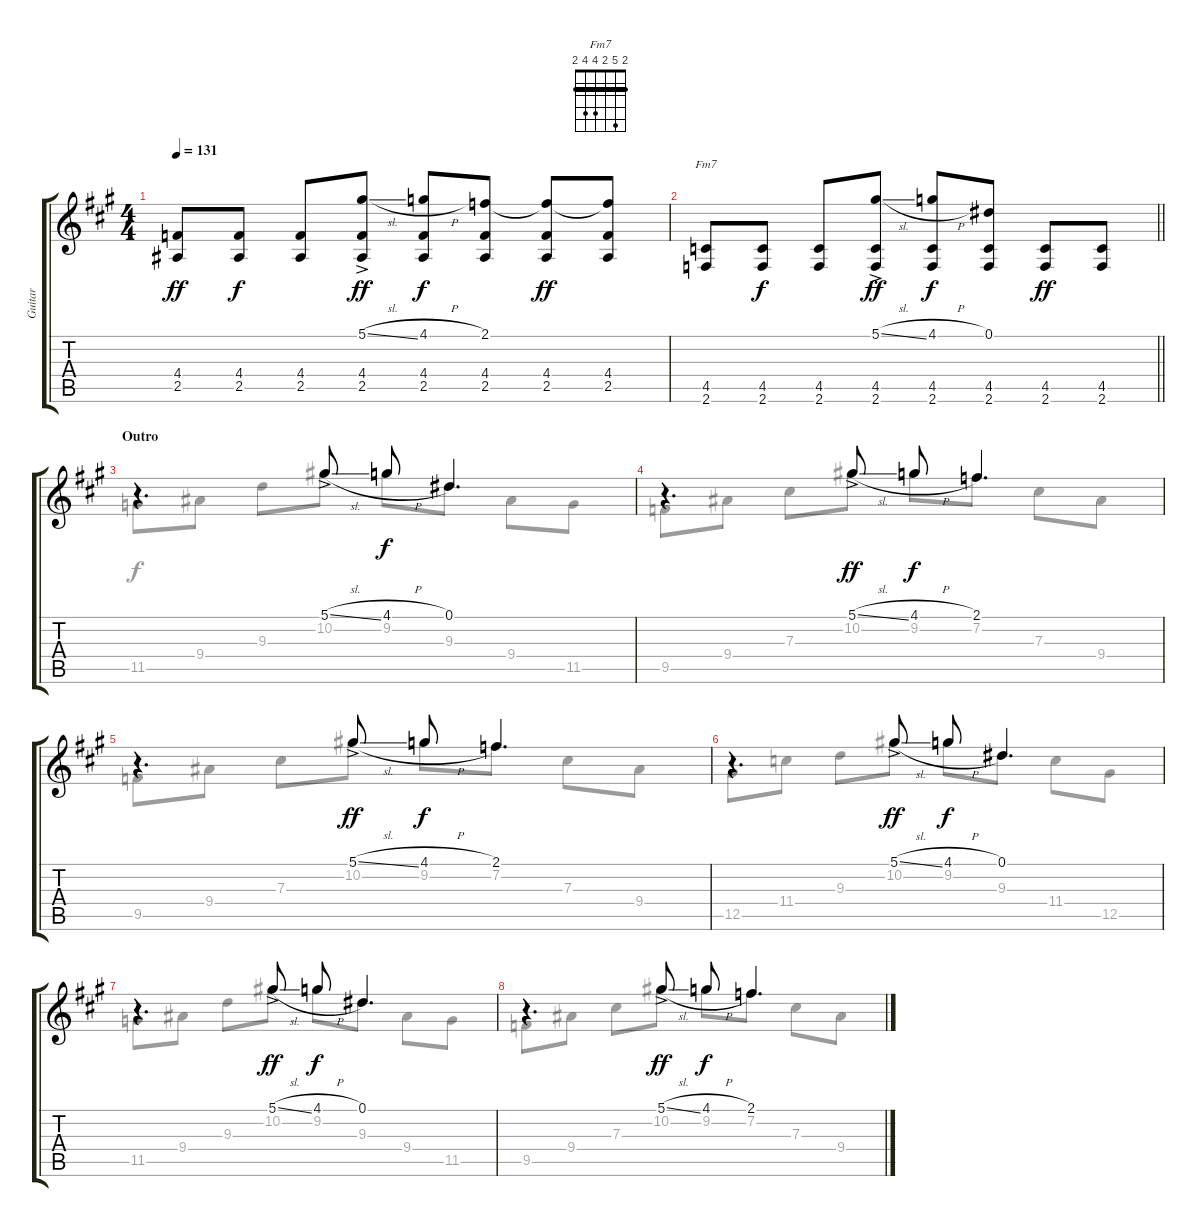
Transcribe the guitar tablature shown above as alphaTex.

\track ("Guitar" "Guitar") {instrument electricguitarclean}
\staff {score tabs}
\tuning (Eb4 Bb3 Gb3 Db3 Ab2 Eb2) {hide}
\chord ("Fm7" 2 5 2 4 4 2) {barre 2}
\voice
\ts (4 4)
\tempo 131
\clef g2
\ks a
(4.4 2.5).8{dy ff} (4.4 2.5).8{dy f} (4.4 2.5).8 (5.1{sl ac} 4.4 2.5).8{dy ff} (4.1{h} 4.4 2.5).8{dy f} (2.1 4.4 2.5).8 (2.1{t} 4.4 2.5).8{dy ff} (2.1{t} 4.4 2.5).8 |
\barLineRight lightlight
(4.5 2.6).8{ch "Fm7"} (4.5 2.6).8{dy f} (4.5 2.6).8 (5.1{sl ac} 4.5 2.6).8{dy ff} (4.1{h} 4.5 2.6).8{dy f} (0.1 4.5 2.6).8 (4.5 2.6).8{dy ff} (4.5 2.6).8 |
\section ("" "Outro")
r.4{d} 5.1{sl ac}.8 4.1{h}.8{dy f} 0.1.4{d} |
r.4{d} 5.1{sl ac}.8{dy ff} 4.1{h}.8{dy f} 2.1.4{d} |
r.4{d} 5.1{sl ac}.8{dy ff} 4.1{h}.8{dy f} 2.1.4{d} |
r.4{d} 5.1{sl ac}.8{dy ff} 4.1{h}.8{dy f} 0.1.4{d} |
r.4{d} 5.1{sl ac}.8{dy ff} 4.1{h}.8{dy f} 0.1.4{d} |
r.4{d} 5.1{sl ac}.8{dy ff} 4.1{h}.8{dy f} 2.1.4{d}
\voice
\clef g2
\ottava regular
\simile none
\ks a
|
\barLineRight lightlight
|
11.5.8 9.4.8 9.3.8 10.2.8 9.2.8 9.3.8 9.4.8 11.5.8 |
9.5.8 9.4.8 7.3.8 10.2.8 9.2.8 7.2.8 7.3.8 9.4.8 |
9.5.8 9.4.8 7.3.8 10.2.8 9.2.8 7.2.8 7.3.8 9.4.8 |
12.5.8 11.4.8 9.3.8 10.2.8 9.2.8 9.3.8 11.4.8 12.5.8 |
11.5.8 9.4.8 9.3.8 10.2.8 9.2.8 9.3.8 9.4.8 11.5.8 |
9.5.8 9.4.8 7.3.8 10.2.8 9.2.8 7.2.8 7.3.8 9.4.8
